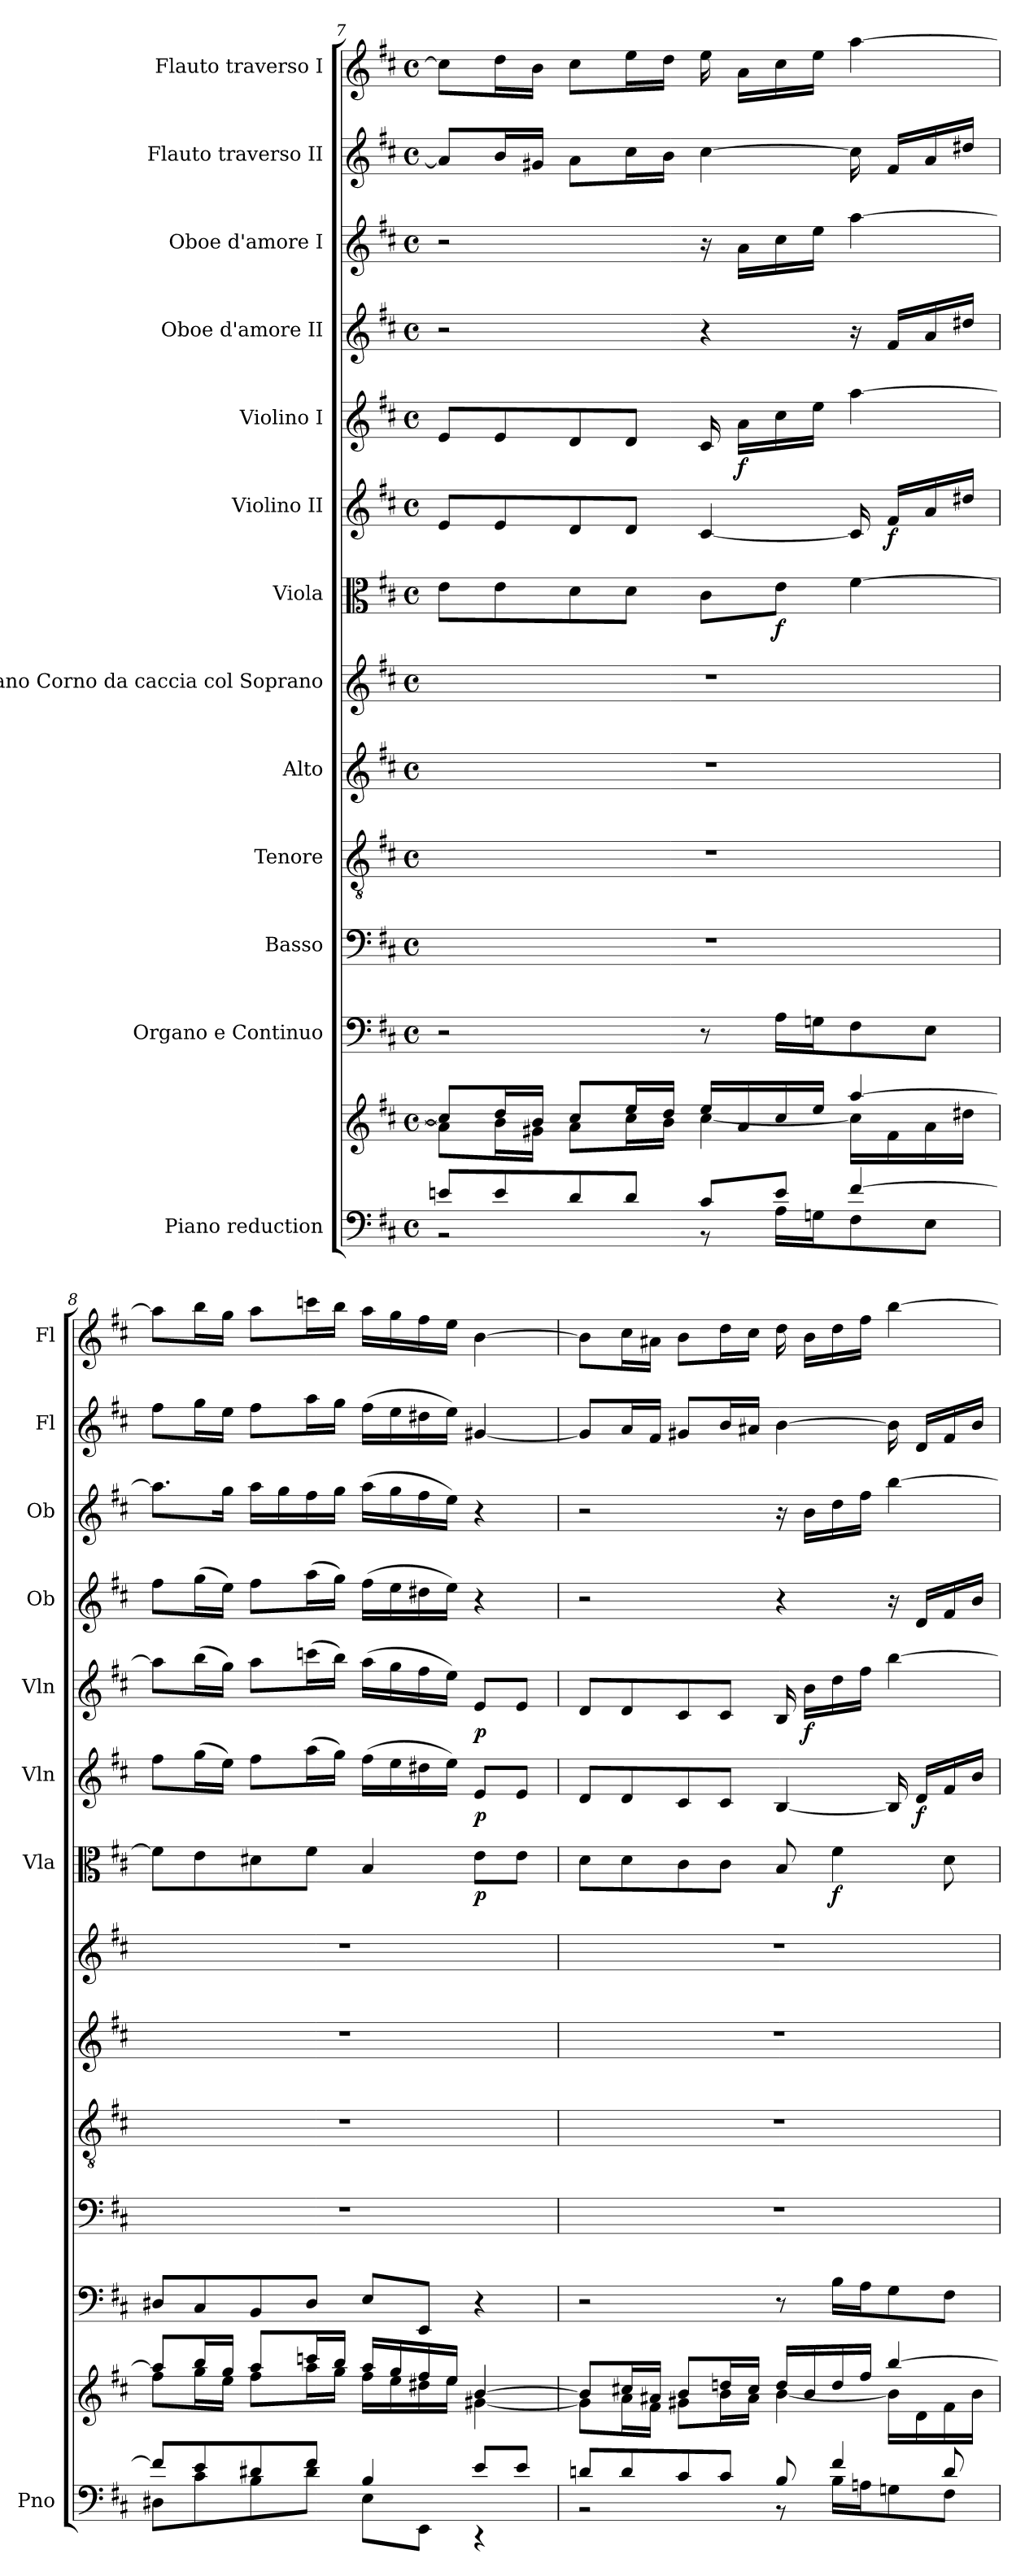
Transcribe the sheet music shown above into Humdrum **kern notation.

**kern	**kern	**kern	**kern	**kern	**kern	**kern	**kern	**dynam	**kern	**dynam	**kern	**dynam	**kern	**kern	**kern	**kern
*part13	*part13	*part12	*part11	*part10	*part9	*part8	*part7	*part7	*part6	*part6	*part5	*part5	*part4	*part3	*part2	*part1
*staff14	*staff13	*staff12	*staff11	*staff10	*staff9	*staff8	*staff7	*staff7	*staff6	*staff6	*staff5	*staff5	*staff4	*staff3	*staff2	*staff1
*I"Piano reduction	*	*I"Organo e Continuo	*I"Basso	*I"Tenore	*I"Alto	*I"Soprano Corno da caccia col Soprano	*I"Viola	*	*I"Violino II	*	*I"Violino I	*	*I"Oboe d'amore II	*I"Oboe d'amore I	*I"Flauto traverso II	*I"Flauto traverso I
*I'Pno	*	*	*	*	*	*	*I'Vla	*	*I'Vln	*	*I'Vln	*	*I'Ob	*I'Ob	*I'Fl	*I'Fl
*clefF4	*clefG2	*clefF4	*clefF4	*clefGv2	*clefG2	*clefG2	*clefC3	*	*clefG2	*	*clefG2	*	*clefG2	*clefG2	*clefG2	*clefG2
*k[f#c#]	*k[f#c#]	*k[f#c#]	*k[f#c#]	*k[f#c#]	*k[f#c#]	*k[f#c#]	*k[f#c#]	*	*k[f#c#]	*	*k[f#c#]	*	*k[f#c#]	*k[f#c#]	*k[f#c#]	*k[f#c#]
*M4/4	*M4/4	*M4/4	*M4/4	*M4/4	*M4/4	*M4/4	*M4/4	*	*M4/4	*	*M4/4	*	*M4/4	*M4/4	*M4/4	*M4/4
*met(c)	*met(c)	*met(c)	*met(c)	*met(c)	*met(c)	*met(c)	*met(c)	*	*met(c)	*	*met(c)	*	*met(c)	*met(c)	*met(c)	*met(c)
=7	=7	=7	=7	=7	=7	=7	=7	=7	=7	=7	=7	=7	=7	=7	=7	=7
*^	*^	*	*	*	*	*	*	*	*	*	*	*	*	*	*	*
8en/L	2r	8cc#/L]	8a\L]	2r	1r	1r	1r	1r	8e\L	.	8e/L	.	8e/L	.	2r	2r	8a/L]	8cc#\L]
8e/	.	16dd/L	16b\L	.	.	.	.	.	8e\	.	8e/	.	8e/	.	.	.	16b/L	16dd\L
.	.	16b/JJ	16g#X\JJ	.	.	.	.	.	.	.	.	.	.	.	.	.	16g#X/JJ	16b\JJ
8d/	.	8cc#/L	8a\L	.	.	.	.	.	8d\	.	8d/	.	8d/	.	.	.	8a\L	8cc#\L
8d/J	.	16ee/L	16cc#\L	.	.	.	.	.	8d\J	.	8d/J	.	8d/J	.	.	.	16cc#\L	16ee\L
.	.	16dd/JJ	16b\JJ	.	.	.	.	.	.	.	.	.	.	.	.	.	16b\JJ	16dd\JJ
8c#/L	8r	16ee/LL	[4cc#\	8r	.	.	.	.	8c#\L	.	[4c#/	.	16c#/	.	4r	16r	[4cc#\	16ee\
!	!	!	!	!	!	!	!	!	!	!	!	!	!	!LO:DY:b	!	!	!	!
.	.	16a/	.	.	.	.	.	.	.	.	.	.	16a\LL	f	.	16a\LL	.	16a\LL
!	!	!	!	!	!	!	!	!	!	!LO:DY:b	!	!	!	!	!	!	!	!
8e/J	16A\LL	16cc#/	.	16A\LL	.	.	.	.	8e\J	f	.	.	16cc#\	.	.	16cc#\	.	16cc#\
.	16Gn\J	16ee/JJ	.	16Gn\J	.	.	.	.	.	.	.	.	16ee\JJ	.	.	16ee\JJ	.	16ee\JJ
[4f#/	8F#\	[4aa/	16cc#\LL]	8F#\	.	.	.	.	[4f#\	.	16c#/]	.	[4aa\	.	16r	[4aa\	16cc#\]	[4aa\
!	!	!	!	!	!	!	!	!	!	!	!	!LO:DY:b	!	!	!	!	!	!
.	.	.	16f#\	.	.	.	.	.	.	.	16f#/LL	f	.	.	16f#/LL	.	16f#/LL	.
.	8E\J	.	16a\	8E\J	.	.	.	.	.	.	16a/	.	.	.	16a/	.	16a/	.
.	.	.	16dd#X\JJ	.	.	.	.	.	.	.	16dd#X/JJ	.	.	.	16dd#X/JJ	.	16dd#X/JJ	.
=8	=8	=8	=8	=8	=8	=8	=8	=8	=8	=8	=8	=8	=8	=8	=8	=8	=8	=8
8f#/L]	8D#X\L	8aa/L]	8ff#\L	8D#X/L	1r	1r	1r	1r	8f#\L]	.	8ff#\L	.	8aa\L]	.	8ff#\L	8.aa\L]	8ff#\L	8aa\L]
8e/	8c#\	16bb/L	16gg\L	8C#/	.	.	.	.	8e\	.	(16gg\L	.	(16bb\L	.	(16gg\L	.	16gg\L	16bb\L
.	.	16gg/JJ	16ee\JJ	.	.	.	.	.	.	.	16ee\JJ)	.	16gg\JJ)	.	16ee\JJ)	16gg\Jk	16ee\JJ	16gg\JJ
8d#X/	8B\	8aa/L	8ff#\L	8BB/	.	.	.	.	8d#X\	.	8ff#\L	.	8aa\L	.	8ff#\L	16aa\LL	8ff#\L	8aa\L
.	.	.	.	.	.	.	.	.	.	.	.	.	.	.	.	16gg\	.	.
8f#/J	8d#\J	16cccn/L	16aa\L	8D#/J	.	.	.	.	8f#\J	.	(16aa\L	.	(16cccn\L	.	(16aa\L	16ff#\	16aa\L	16cccn\L
.	.	16bb/JJ	16gg\JJ	.	.	.	.	.	.	.	16gg\JJ)	.	16bb\JJ)	.	16gg\JJ)	16gg\JJ	16gg\JJ	16bb\JJ
4B/	8E\L	16aa/LL	16ff#\LL	8E/L	.	.	.	.	4B/	.	(16ff#\LL	.	(16aa\LL	.	(16ff#\LL	(16aa\LL	(16ff#\LL	16aa\LL
.	.	16gg/	16ee\	.	.	.	.	.	.	.	16ee\	.	16gg\	.	16ee\	16gg\	16ee\	16gg\
.	8EE\J	16ff#/	16dd#X\	8EE/J	.	.	.	.	.	.	16dd#X\	.	16ff#\	.	16dd#X\	16ff#\	16dd#X\	16ff#\
.	.	16ee/JJ	16ee\JJ	.	.	.	.	.	.	.	16ee\JJ)	.	16ee\JJ)	.	16ee\JJ)	16ee\JJ)	16ee\JJ)	16ee\JJ
!	!	!	!	!	!	!	!	!	!	!LO:DY:b	!	!LO:DY:b	!	!LO:DY:b	!	!	!	!
8e/L	4r	[4b/	[4g#X\	4r	.	.	.	.	8e\L	p	8e/L	p	8e/L	p	4r	4r	[4g#X/	[4b\
8e/J	.	.	.	.	.	.	.	.	8e\J	.	8e/J	.	8e/J	.	.	.	.	.
!!LO:PB:g=z
=9	=9	=9	=9	=9	=9	=9	=9	=9	=9	=9	=9	=9	=9	=9	=9	=9	=9	=9
8dn/L	2r	8b/L]	8g#\L]	2r	1r	1r	1r	1r	8d\L	.	8d/L	.	8d/L	.	2r	2r	8g#/L]	8b\L]
8d/	.	16cc#X/L	16a\L	.	.	.	.	.	8d\	.	8d/	.	8d/	.	.	.	16a/L	16cc#\L
.	.	16a#X/JJ	16f#\JJ	.	.	.	.	.	.	.	.	.	.	.	.	.	16f#/JJ	16a#X\JJ
8c#/	.	8b/L	8g#X\L	.	.	.	.	.	8c#\	.	8c#/	.	8c#/	.	.	.	8g#X/L	8b\L
8c#/J	.	16ddn/L	16b\L	.	.	.	.	.	8c#\J	.	8c#/J	.	8c#/J	.	.	.	16b/L	16dd\L
.	.	16cc#/JJ	16a#\JJ	.	.	.	.	.	.	.	.	.	.	.	.	.	16a#X/JJ	16cc#\JJ
8B/	8r	16dd/LL	[4b\	8r	.	.	.	.	8B/	.	[4B/	.	16B/	.	4r	16r	[4b\	16dd\
!	!	!	!	!	!	!	!	!	!	!	!	!	!	!LO:DY:b	!	!	!	!
.	.	16b/	.	.	.	.	.	.	.	.	.	.	16b\LL	f	.	16b\LL	.	16b\LL
!	!	!	!	!	!	!	!	!	!	!LO:DY:b	!	!	!	!	!	!	!	!
4f#/	16B\LL	16dd/	.	16B\LL	.	.	.	.	4f#\	f	.	.	16dd\	.	.	16dd\	.	16dd\
.	16An\J	16ff#/JJ	.	16A\J	.	.	.	.	.	.	.	.	16ff#\JJ	.	.	16ff#\JJ	.	16ff#\JJ
.	8Gn\	[4bb/	16b\LL]	8G\	.	.	.	.	.	.	16B/]	.	[4bb\	.	16r	[4bb\	16b\]	[4bb\
!	!	!	!	!	!	!	!	!	!	!	!	!LO:DY:b	!	!	!	!	!	!
.	.	.	16d\	.	.	.	.	.	.	.	16d/LL	f	.	.	16d/LL	.	16d/LL	.
8d/	8F#\J	.	16f#\	8F#\J	.	.	.	.	8d\	.	16f#/	.	.	.	16f#/	.	16f#/	.
.	.	.	16b\JJ	.	.	.	.	.	.	.	16b/JJ	.	.	.	16b/JJ	.	16b/JJ	.
*v	*v	*	*	*	*	*	*	*	*	*	*	*	*	*	*	*	*	*
*	*v	*v	*	*	*	*	*	*	*	*	*	*	*	*	*	*	*
=	=	=	=	=	=	=	=	=	=	=	=	=	=	=	=	=
*-	*-	*-	*-	*-	*-	*-	*-	*-	*-	*-	*-	*-	*-	*-	*-	*-
